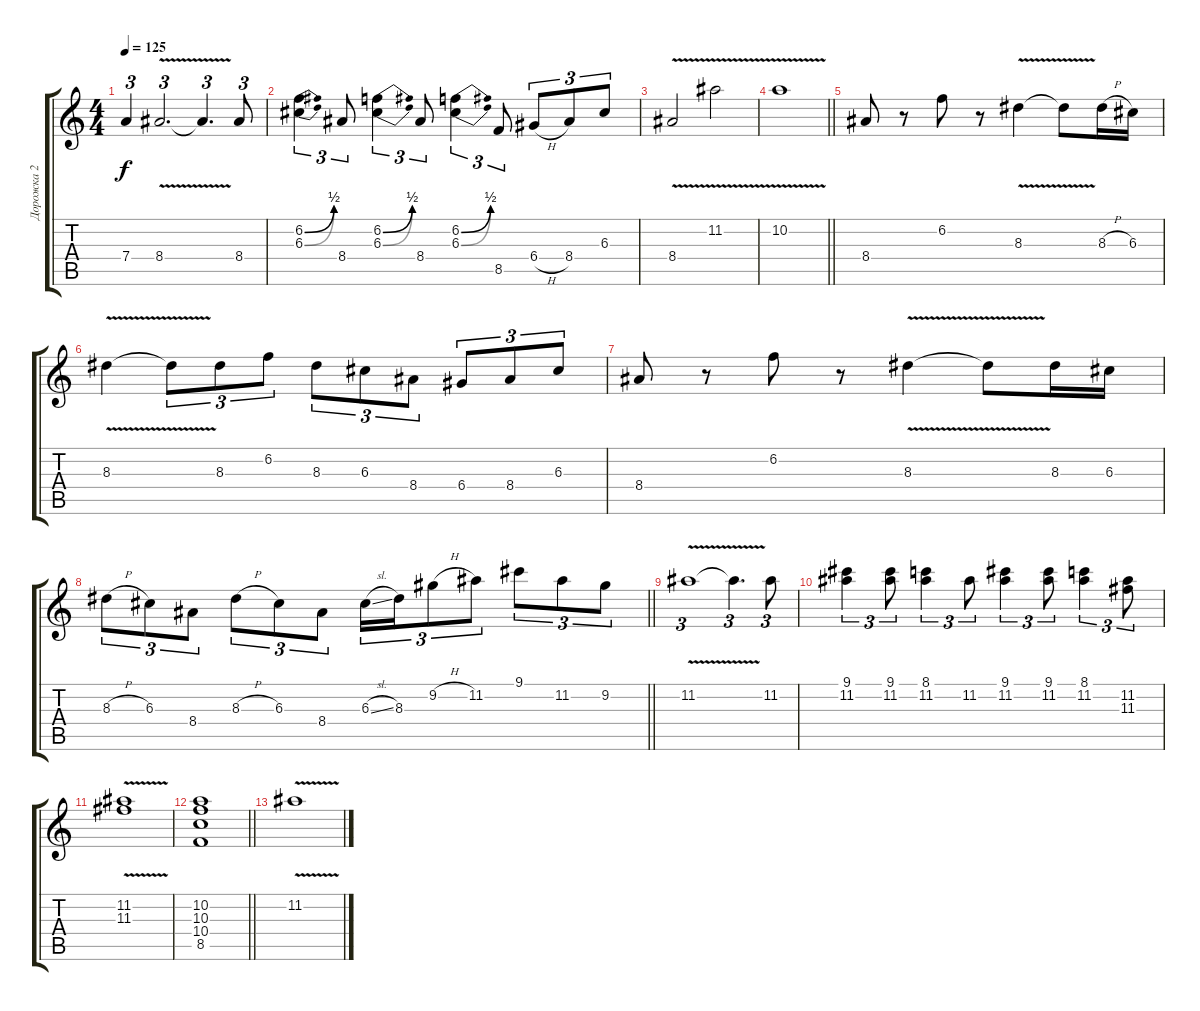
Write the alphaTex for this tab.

\track ("Дорожка 2" "Дорожка 2") {instrument acousticguitarsteel}
\staff {score tabs}
\tuning (E4 B3 G3 D3 A2 E2) {hide}
\ts (4 4)
\tempo 125
\clef g2
\ks c
7.4{t}.4{tu (3 2) dy f} 8.4{v}.2{d tu (3 2)} 8.4{t}.4{d tu (3 2)} 8.4.8{tu (3 2)} |
(6.2{be (bend 0 0 60 2)} 6.3{be (bend 0 0 60 2)}).4{tu (3 2)} 8.4.8{tu (3 2)} (6.2{be (bend 0 0 60 2)} 6.3{be (bend 0 0 60 2)}).4{tu (3 2)} 8.4.8{tu (3 2)} (6.2{be (bend 0 0 60 2)} 6.3{be (bend 0 0 60 2)}).4{tu (3 2)} 8.5.8{tu (3 2)} 6.4{h}.8{tu (3 2)} 8.4.8{tu (3 2)} 6.3.8{tu (3 2)} |
8.4{v}.2 11.2{v}.2 |
\barLineRight lightlight
10.2{v}.1 |
8.4.8 r.8 6.2.8 r.8 8.3{v}.4 8.3{t}.8 8.3{h}.16 6.3.16 |
8.3{v}.4 8.3{t}.8{tu (3 2)} 8.3.8{tu (3 2)} 6.2.8{tu (3 2)} 8.3.8{tu (3 2)} 6.3.8{tu (3 2)} 8.4.8{tu (3 2)} 6.4.8{tu (3 2)} 8.4.8{tu (3 2)} 6.3.8{tu (3 2)} |
8.4.8 r.8 6.2.8 r.8 8.3{v}.4 8.3{t}.8 8.3.16 6.3.16 |
\barLineRight lightlight
8.3{h}.8{tu (3 2)} 6.3.8{tu (3 2)} 8.4.8{tu (3 2)} 8.3{h}.8{tu (3 2)} 6.3.8{tu (3 2)} 8.4.8{tu (3 2)} 6.3{sl}.16{tu (3 2)} 8.3.16{tu (3 2)} 9.2{h}.8{tu (3 2)} 11.2.8{tu (3 2)} 9.1.8{tu (3 2)} 11.2.8{tu (3 2)} 9.2.8{tu (3 2)} |
11.2{v}.1{tu (3 2)} 11.2{t}.4{d tu (3 2)} 11.2.8{tu (3 2)} |
(9.1 11.2).4{tu (3 2)} (9.1 11.2).8{tu (3 2)} (8.1 11.2).4{tu (3 2)} 11.2.8{tu (3 2)} (9.1 11.2).4{tu (3 2)} (9.1 11.2).8{tu (3 2)} (8.1 11.2).4{tu (3 2)} (11.2 11.3).8{tu (3 2)} |
(11.2{v} 11.3{v}).1 |
\barLineRight lightlight
(10.2 10.3 10.4 8.5).1 |
11.2{v}.1
